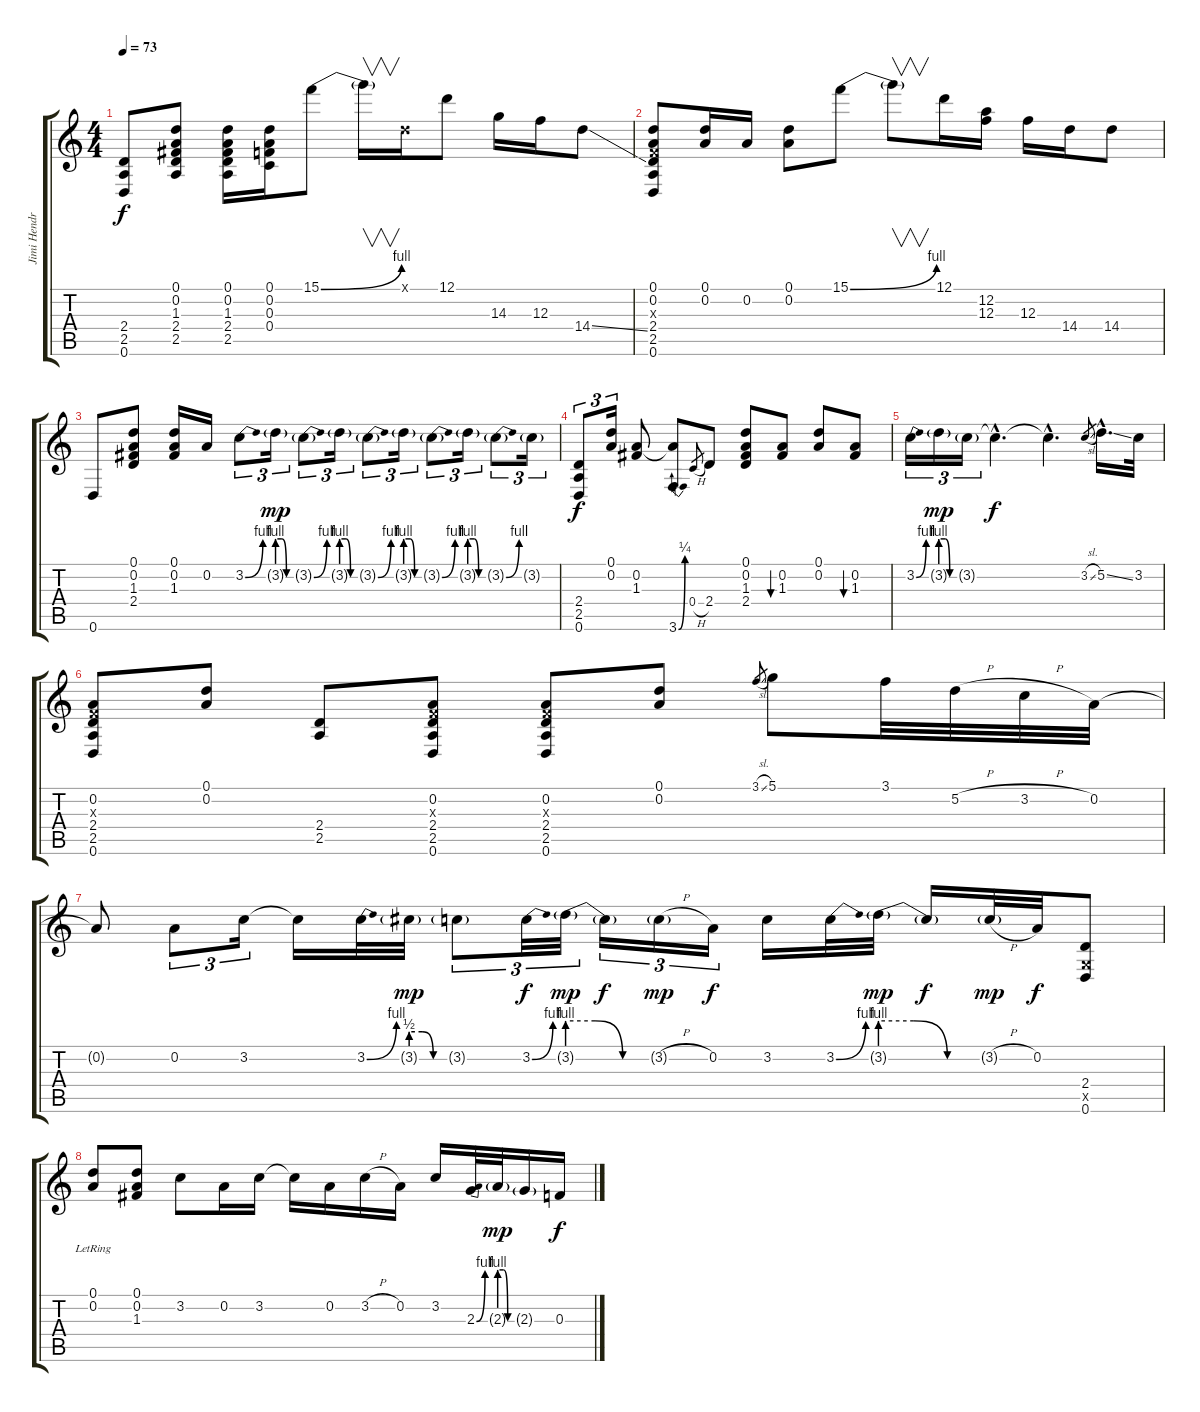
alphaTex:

\track ("Jimi Hendrix" "Jimi Hendr") {instrument overdrivenguitar}
\staff {score tabs}
\tuning (D4 A3 F3 C3 G2 D2) {hide}
\ts (4 4)
\tempo 73
\clef g2
\ks c
(2.4 2.5 0.6).8{dy f} (0.1 0.2 1.3 2.4 2.5).8 (0.1 0.2 1.3 2.4 2.5).16 (0.1 0.2 0.3 0.4).16 15.1{be (bend 0 0 60 4)}.8 15.1{t}.16{v} 0.1{x}.16 12.1.8 14.3.16 12.3.16 14.4{ss}.8 |
(0.1 0.2 0.3{x} 2.4 2.5 0.6).8 (0.1 0.2).16 0.2.16 (0.1 0.2).8 15.1{be (bend 0 0 60 4)}.8 15.1{t}.8{v} 12.1.16 (12.2 12.3).16 12.3.16 14.4.16 14.4.8 |
0.6.8 (0.1 0.2 1.3 2.4).8 (0.1 0.2 1.3).16 0.2.16 3.2{be (bend 0 0 60 4)}.8{tu (3 2)} 3.2{be (custom 0 4 20 4 40 0 60 0) g}.16{tu (3 2) dy mp} 3.2{be (bend 0 0 60 4) g}.8{tu (3 2)} 3.2{be (custom 0 4 20 4 40 0 60 0) g}.16{tu (3 2)} 3.2{be (bend 0 0 60 4) g}.8{tu (3 2)} 3.2{be (custom 0 4 20 4 40 0 60 0) g}.16{tu (3 2)} 3.2{be (bend 0 0 60 4) g}.8{tu (3 2)} 3.2{be (custom 0 4 20 4 40 0 60 0) g}.16{tu (3 2)} 3.2{be (bend 0 0 60 4) g}.8{tu (3 2)} 3.2{g}.16{tu (3 2)} |
(2.4 2.5 0.6).8{tu (3 2) dy f} (0.1 0.2).16{tu (3 2)} (0.2 1.3).8 (0.2{t} 3.6{be (bend 0 0 60 1)}).8 0.4{h}.8{gr} 2.4.8 (0.1 0.2 1.3 2.4).8 (0.2 1.3).8{bu 60} (0.1 0.2).8 (0.2 1.3).8{bu 60} |
3.2{be (bend 0 0 60 4)}.16{tu (3 2)} 3.2{be (custom 0 4 20 4 40 0 60 0) g}.16{tu (3 2) dy mp} 3.2{g}.16{tu (3 2)} 3.2{hac t}.4{d dy f} 3.2{hac t}.4{d} 3.2{sl}.8{gr} 5.2{ss hac}.16{d} 3.2.32 |
(0.2 0.3{x} 2.4 2.5 0.6).8 (0.1 0.2).8 (2.4 2.5).8 (0.2 0.3{x} 2.4 2.5 0.6).8 (0.2 0.3{x} 2.4 2.5 0.6).8 (0.1 0.2).8 3.1{sl}.8{gr} 5.1.8 3.1.32 5.2{h}.32 3.2{h}.32 0.2.32 |
0.2{t}.8 0.2.8{tu (3 2)} 3.2.16{tu (3 2)} 3.2{t}.16 3.2{be (bend 0 0 60 4)}.32 3.2{be (custom 0 2 20 2 40 0 60 0) g}.32{dy mp} 3.2{g}.8{tu (3 2)} 3.2{be (bend 0 0 60 4)}.32{tu (3 2) dy f} 3.2{be (custom 0 4 20 4 40 0 60 0) g}.32{tu (3 2) dy mp} 3.2{t}.16{tu (3 2) dy f} 3.2{h g}.16{tu (3 2) dy mp} 0.2.16{tu (3 2) dy f} 3.2.16 3.2{be (bend 0 0 60 4)}.32 3.2{be (custom 0 4 20 4 40 0 60 0) g}.32{dy mp} 3.2{t}.16{dy f} 3.2{h g}.32{dy mp} 0.2.32{dy f} (2.4 0.5{x} 0.6).8 |
(0.1 0.2{lr}).8 (0.1 0.2 1.3).8 3.2.8 0.2.16 3.2.16 3.2{t}.16 0.2.16 3.2{h}.16 0.2.16 3.2.16 2.3{be (bend 0 0 60 4)}.32 2.3{be (custom 0 4 20 4 40 0 60 0) g}.32{dy mp} 2.3{g}.16 0.3.16{dy f}
